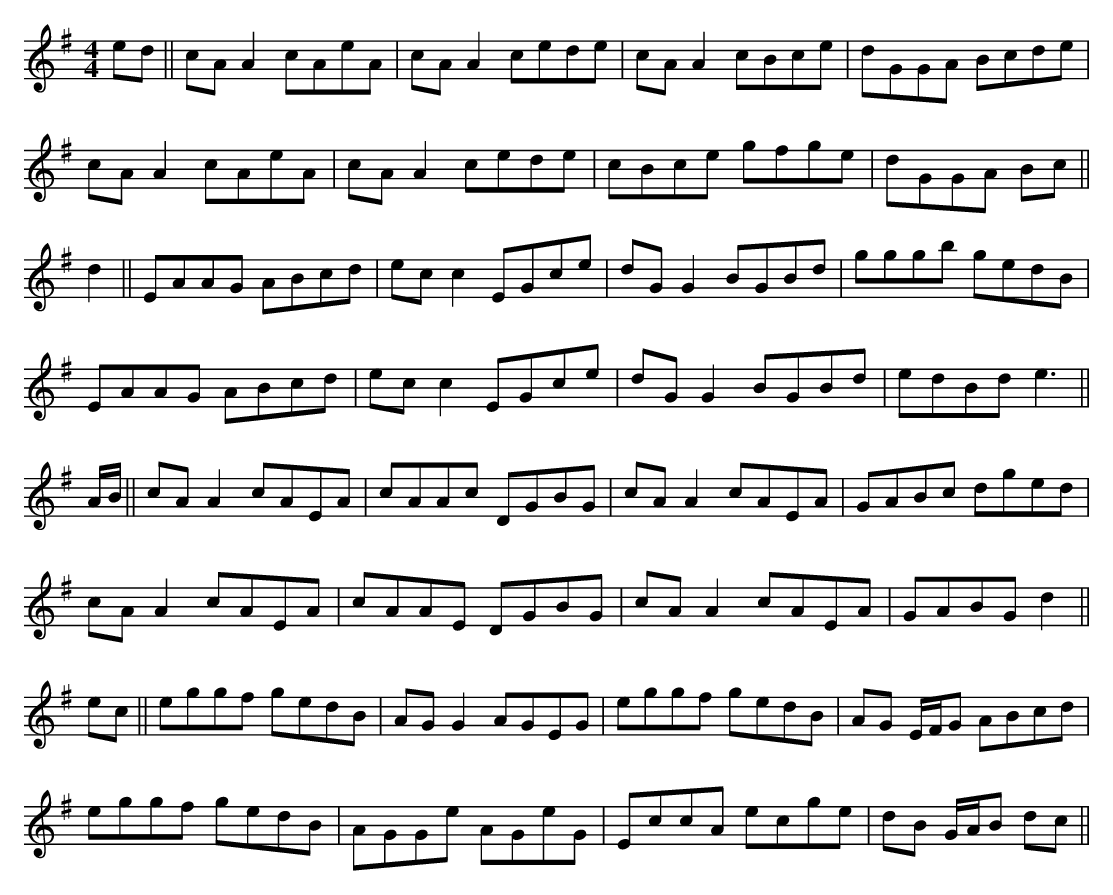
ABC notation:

X:1
M:4/4
K:Ador
ed||cA A2 cAeA|cA A2 cede|cA A2 cBce|dGGA Bcde|
cA A2 cAeA|cA A2 cede|cBce gfge|dGGA Bc||
d2||EAAG ABcd|ec c2 EGce|dG G2 BGBd|gggb gedB|
EAAG ABcd|ec c2 EGce|dG G2 BGBd|edBd e3||
A/B/||cA A2 cAEA|cAAc DGBG|cA A2 cAEA|GABc dged|
cA A2 cAEA|cAAE DGBG|cA A2 cAEA|GABG d2||
ec||eggf gedB|AG G2 AGEG|eggf gedB|AG E/F/G ABcd|
eggf gedB|AGGe AGeG|EccA ecge|dB G/A/B dc||
